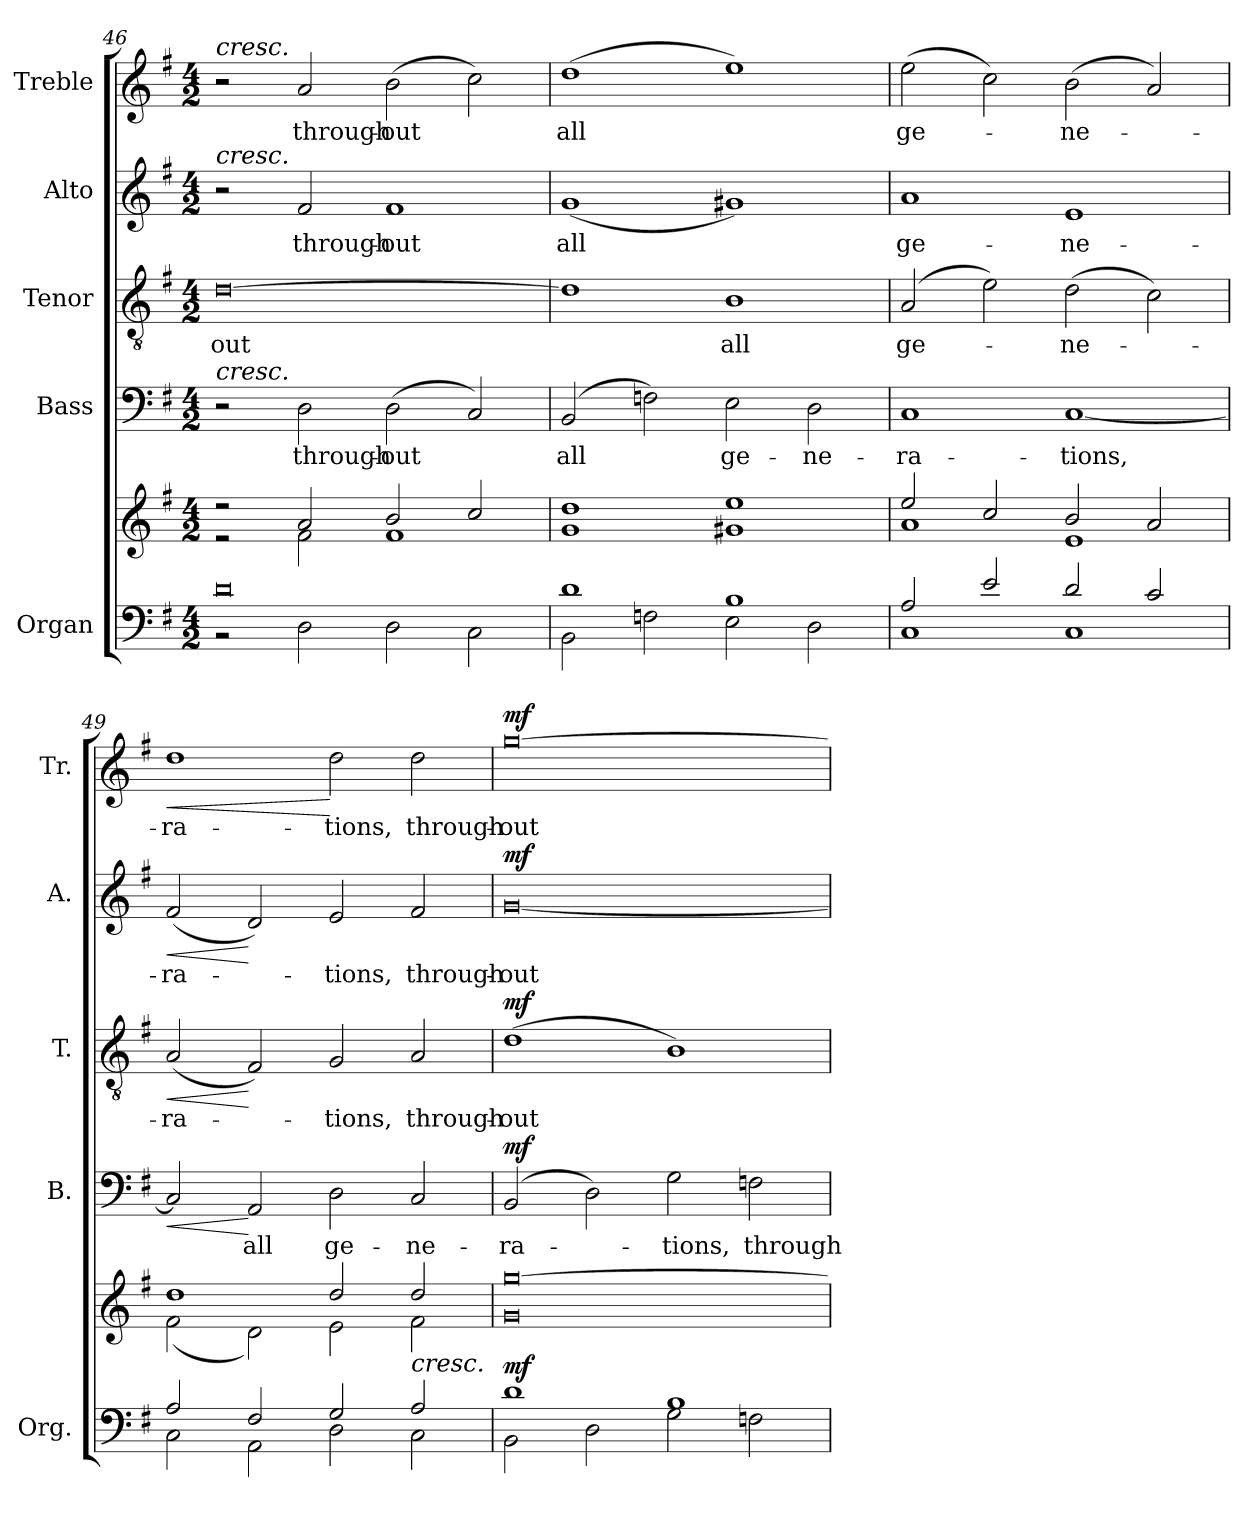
**kern	**kern	**dynam	**kern	**text	**dynam	**kern	**text	**dynam	**kern	**text	**dynam	**kern	**text	**dynam
*part5	*part5	*part5	*part4	*part4	*part4	*part3	*part3	*part3	*part2	*part2	*part2	*part1	*part1	*part1
*staff6	*staff5	*staff5/6	*staff4	*staff4	*staff4	*staff3	*staff3	*staff3	*staff2	*staff2	*staff2	*staff1	*staff1	*staff1
*I"Organ	*	*	*I"Bass	*	*	*I"Tenor	*	*	*I"Alto	*	*	*I"Treble	*	*
*I'Org.	*	*	*I'B.	*	*	*I'T.	*	*	*I'A.	*	*	*I'Tr.	*	*
*clefF4	*clefG2	*	*clefF4	*	*	*clefGv2	*	*	*clefG2	*	*	*clefG2	*	*
*	*	*	*	*	*	*ITrd7c12	*	*	*	*	*	*	*	*
*k[f#]	*k[f#]	*	*k[f#]	*	*	*k[f#]	*	*	*k[f#]	*	*	*k[f#]	*	*
*G:	*G:	*	*G:	*	*	*G:	*	*	*G:	*	*	*G:	*	*
*M4/2	*M4/2	*	*M4/2	*	*	*M4/2	*	*	*M4/2	*	*	*M4/2	*	*
=46	=46	=46	=46	=46	=46	=46	=46	=46	=46	=46	=46	=46	=46	=46
*^	*^	*	*	*	*	*	*	*	*	*	*	*	*	*
!	!	!	!	!	!	!	!	!	!	!	!	!	!	!LO:TX:a:i:t=cresc.	!	!
!	!	!	!	!	!	!	!	!	!	!	!LO:TX:a:i:t=cresc.	!	!	!	!	!
!	!	!	!	!	!LO:TX:a:i:t=cresc.	!	!	!	!	!	!	!	!	!	!	!
!	!	!	!	!	!	!	!	!	!LO:LY:b:color=#000000	!	!	!	!	!	!	!
0di	2r	2r	2r	.	2r	.	.	[0Di	-out	.	2r	.	.	2r	.	.
!	!	!	!	!	!	!LO:LY:b:color=#000000	!	!	!	!	!	!	!	!	!	!
!	!	!	!	!	!	!	!	!	!	!	!	!LO:LY:b:color=#000000	!	!	!	!
!	!	!	!	!	!	!	!	!	!	!	!	!	!	!	!LO:LY:b:color=#000000	!
.	2Di\	2ai/	2f#i\	.	2Di\	through-	.	.	.	.	2f#i/	through-	.	2ai/	through-	.
!	!	!	!	!	!	!LO:LY:b:color=#000000	!	!	!	!	!	!	!	!	!	!
!	!	!	!	!	!	!	!	!	!	!	!	!LO:LY:b:color=#000000	!	!	!	!
!	!	!	!	!	!	!	!	!	!	!	!	!	!	!	!LO:LY:b:color=#000000	!
.	2Di\	2bi/	1f#i	.	(2Di\	-out	.	.	.	.	1f#i	-out	.	(2bi\	-out	.
.	2Ci\	2cci/	.	.	2Ci/)	.	.	.	.	.	.	.	.	2cci\)	.	.
!!LO:LB:g=z
=47	=47	=47	=47	=47	=47	=47	=47	=47	=47	=47	=47	=47	=47	=47	=47	=47
!	!	!	!	!	!	!LO:LY:b:color=#000000	!	!	!	!	!	!	!	!	!	!
!	!	!	!	!	!	!	!	!	!	!	!	!LO:LY:b:color=#000000	!	!	!	!
!	!	!	!	!	!	!	!	!	!	!	!	!	!	!	!LO:LY:b:color=#000000	!
1di	2BBi\	1ddi	1gi	.	(2BBi/	all	.	1Di]	.	.	(1gi	all	.	(1ddi	all	.
.	2Fni\	.	.	.	2Fni\)	.	.	.	.	.	.	.	.	.	.	.
!	!	!	!	!	!	!LO:LY:b:color=#000000	!	!	!	!	!	!	!	!	!	!
!	!	!	!	!	!	!	!	!	!LO:LY:b:color=#000000	!	!	!	!	!	!	!
1Bi	2Ei\	1eei	1g#Xi	.	2Ei\	ge-	.	1BBi	all	.	1g#Xi)	.	.	1eei)	.	.
!	!	!	!	!	!	!LO:LY:b:color=#000000	!	!	!	!	!	!	!	!	!	!
.	2Di\	.	.	.	2Di\	-ne-	.	.	.	.	.	.	.	.	.	.
=48	=48	=48	=48	=48	=48	=48	=48	=48	=48	=48	=48	=48	=48	=48	=48	=48
!	!	!	!	!	!	!LO:LY:b:color=#000000	!	!	!	!	!	!	!	!	!	!
!	!	!	!	!	!	!	!	!	!LO:LY:b:color=#000000	!	!	!	!	!	!	!
!	!	!	!	!	!	!	!	!	!	!	!	!LO:LY:b:color=#000000	!	!	!	!
!	!	!	!	!	!	!	!	!	!	!	!	!	!	!	!LO:LY:b:color=#000000	!
2Ai/	1Ci	2eei/	1ai	.	1Ci	-ra-	.	(2AAi/	ge-	.	1ai	ge-	.	(2eei\	ge-	.
2ei/	.	2cci/	.	.	.	.	.	2Ei\)	.	.	.	.	.	2cci\)	.	.
!	!	!	!	!	!	!LO:LY:b:color=#000000	!	!	!	!	!	!	!	!	!	!
!	!	!	!	!	!	!	!	!	!LO:LY:b:color=#000000	!	!	!	!	!	!	!
!	!	!	!	!	!	!	!	!	!	!	!	!LO:LY:b:color=#000000	!	!	!	!
!	!	!	!	!	!	!	!	!	!	!	!	!	!	!	!LO:LY:b:color=#000000	!
2di/	1Ci	2bi/	1ei	.	[1Ci	-tions,	.	(2Di\	-ne-	.	1ei	-ne-	.	(2bi\	-ne-	.
2ci/	.	2ai/	.	.	.	.	.	2Ci\)	.	.	.	.	.	2ai/)	.	.
=49	=49	=49	=49	=49	=49	=49	=49	=49	=49	=49	=49	=49	=49	=49	=49	=49
!	!	!	!	!	!	!	!LO:HP:b	!	!	!	!	!	!	!	!	!
!	!	!	!	!	!	!	!	!	!LO:LY:b:color=#000000	!LO:HP:b	!	!	!	!	!	!
!	!	!	!	!	!	!	!	!	!	!	!	!LO:LY:b:color=#000000	!LO:HP:b	!	!	!
!	!	!	!	!	!	!	!	!	!	!	!	!	!	!	!LO:LY:b:color=#000000	!LO:HP:b
2Ai/	2Ci\	1ddi	(2f#i\	.	2Ci/]	.	<	(2AAi/	-ra-	<	(2f#i/	-ra-	<	1ddi	-ra-	<
!	!	!	!	!	!	!LO:LY:b:color=#000000	!	!	!	!	!	!	!	!	!	!
2F#i/	2AAi\	.	2di\)	[	2AAi/	all	[	2FF#i/)	.	[	2di/)	.	[	.	.	.
!	!	!	!	!	!	!LO:LY:b:color=#000000	!	!	!	!	!	!	!	!	!	!
!	!	!	!	!	!	!	!	!	!LO:LY:b:color=#000000	!	!	!	!	!	!	!
!	!	!	!	!	!	!	!	!	!	!	!	!LO:LY:b:color=#000000	!	!	!	!
!	!	!	!	!	!	!	!	!	!	!	!	!	!	!	!LO:LY:b:color=#000000	!
2Gi/	2Di\	2ddi/	2ei\	.	2Di\	ge-	.	2GGi/	-tions,	.	2ei/	-tions,	.	2ddi\	-tions,	[
!	!	!	!	!LO:HP:b	!	!	!	!	!	!	!	!	!	!	!	!
!	!	!	!	!	!	!LO:LY:b:color=#000000	!	!	!	!	!	!	!	!	!	!
!	!	!	!	!	!	!	!	!	!LO:LY:b:color=#000000	!	!	!	!	!	!	!
!	!	!	!	!	!	!	!	!	!	!	!	!LO:LY:b:color=#000000	!	!	!	!
!	!	!	!	!	!	!	!	!	!	!	!	!	!	!	!LO:LY:b:color=#000000	!
2Ai/	2Ci\	2ddi/	2f#i\	<	2Ci/	-ne-	.	2AAi/	through-	.	2f#i/	through-	.	2ddi\	through-	.
*	*	*v	*v	*	*	*	*	*	*	*	*	*	*	*	*	*
=50	=50	=50	=50	=50	=50	=50	=50	=50	=50	=50	=50	=50	=50	=50	=50
*	*	*^	*	*	*	*	*	*	*	*	*	*	*	*	*
!	!	!	!	!	!	!LO:LY:b:color=#000000	!	!	!	!	!	!	!	!	!	!
*	*	*v	*v	*	*	*	*	*	*	*	*	*	*	*	*	*
*	*	*^	*	*	*	*	*	*	*	*	*	*	*	*	*
!	!	!	!	!	!	!	!	!	!LO:LY:b:color=#000000	!	!	!	!	!	!	!
*	*	*v	*v	*	*	*	*	*	*	*	*	*	*	*	*	*
*	*	*^	*	*	*	*	*	*	*	*	*	*	*	*	*
!	!	!	!	!	!	!	!	!	!	!	!	!LO:LY:b:color=#000000	!	!	!	!
*	*	*v	*v	*	*	*	*	*	*	*	*	*	*	*	*	*
*	*	*^	*	*	*	*	*	*	*	*	*	*	*	*	*
!	!	!	!	!	!	!	!	!	!	!	!	!	!	!	!LO:LY:b:color=#000000	!
*	*	*v	*v	*	*	*	*	*	*	*	*	*	*	*	*	*
1di	2BBi\	0gi [0ggi	mf	(2BBi/	-ra-	mf	(1Di	-out	mf	[0gi	-out	mf	[0ggi	-out	mf
.	2Di\	.	.	2Di\)	.	.	.	.	.	.	.	.	.	.	.
!	!	!	!	!	!LO:LY:b:color=#000000	!	!	!	!	!	!	!	!	!	!
1Bi	2Gi\	.	.	2Gi\	-tions,	.	1BBi)	.	.	.	.	.	.	.	.
!	!	!	!	!	!LO:LY:b:color=#000000	!	!	!	!	!	!	!	!	!	!
.	2Fni\	.	.	2Fni\	through-	.	.	.	.	.	.	.	.	.	.
*v	*v	*	*	*	*	*	*	*	*	*	*	*	*	*	*
=	=	=	=	=	=	=	=	=	=	=	=	=	=	=
*-	*-	*-	*-	*-	*-	*-	*-	*-	*-	*-	*-	*-	*-	*-
